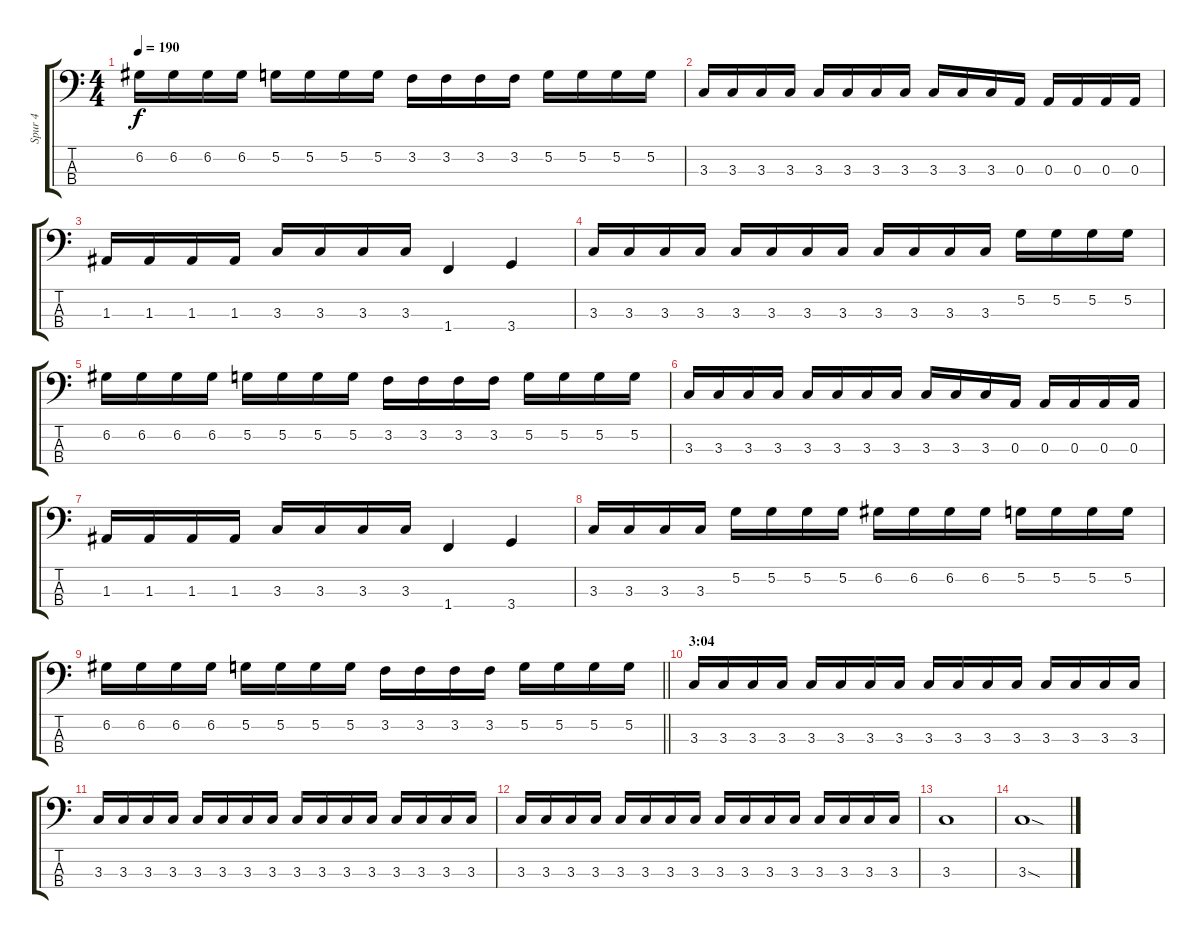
\track ("Spur 4" "Spur 4") {instrument electricbassfinger}
\staff {score tabs}
\tuning (G2 D2 A1 E1) {hide}
\ts (4 4)
\tempo 190
\clef f4
\ks c
6.2.16{dy f} 6.2.16 6.2.16 6.2.16 5.2.16 5.2.16 5.2.16 5.2.16 3.2.16 3.2.16 3.2.16 3.2.16 5.2.16 5.2.16 5.2.16 5.2.16 |
3.3.16 3.3.16 3.3.16 3.3.16 3.3.16 3.3.16 3.3.16 3.3.16 3.3.16 3.3.16 3.3.16 0.3.16 0.3.16 0.3.16 0.3.16 0.3.16 |
1.3.16 1.3.16 1.3.16 1.3.16 3.3.16 3.3.16 3.3.16 3.3.16 1.4.4 3.4.4 |
3.3.16 3.3.16 3.3.16 3.3.16 3.3.16 3.3.16 3.3.16 3.3.16 3.3.16 3.3.16 3.3.16 3.3.16 5.2.16 5.2.16 5.2.16 5.2.16 |
6.2.16 6.2.16 6.2.16 6.2.16 5.2.16 5.2.16 5.2.16 5.2.16 3.2.16 3.2.16 3.2.16 3.2.16 5.2.16 5.2.16 5.2.16 5.2.16 |
3.3.16 3.3.16 3.3.16 3.3.16 3.3.16 3.3.16 3.3.16 3.3.16 3.3.16 3.3.16 3.3.16 0.3.16 0.3.16 0.3.16 0.3.16 0.3.16 |
1.3.16 1.3.16 1.3.16 1.3.16 3.3.16 3.3.16 3.3.16 3.3.16 1.4.4 3.4.4 |
3.3.16 3.3.16 3.3.16 3.3.16 5.2.16 5.2.16 5.2.16 5.2.16 6.2.16 6.2.16 6.2.16 6.2.16 5.2.16 5.2.16 5.2.16 5.2.16 |
\barLineRight lightlight
6.2.16 6.2.16 6.2.16 6.2.16 5.2.16 5.2.16 5.2.16 5.2.16 3.2.16 3.2.16 3.2.16 3.2.16 5.2.16 5.2.16 5.2.16 5.2.16 |
\section ("" "3:04")
3.3.16 3.3.16 3.3.16 3.3.16 3.3.16 3.3.16 3.3.16 3.3.16 3.3.16 3.3.16 3.3.16 3.3.16 3.3.16 3.3.16 3.3.16 3.3.16 |
3.3.16 3.3.16 3.3.16 3.3.16 3.3.16 3.3.16 3.3.16 3.3.16 3.3.16 3.3.16 3.3.16 3.3.16 3.3.16 3.3.16 3.3.16 3.3.16 |
3.3.16 3.3.16 3.3.16 3.3.16 3.3.16 3.3.16 3.3.16 3.3.16 3.3.16 3.3.16 3.3.16 3.3.16 3.3.16 3.3.16 3.3.16 3.3.16 |
3.3.1 |
3.3{sod}.1
